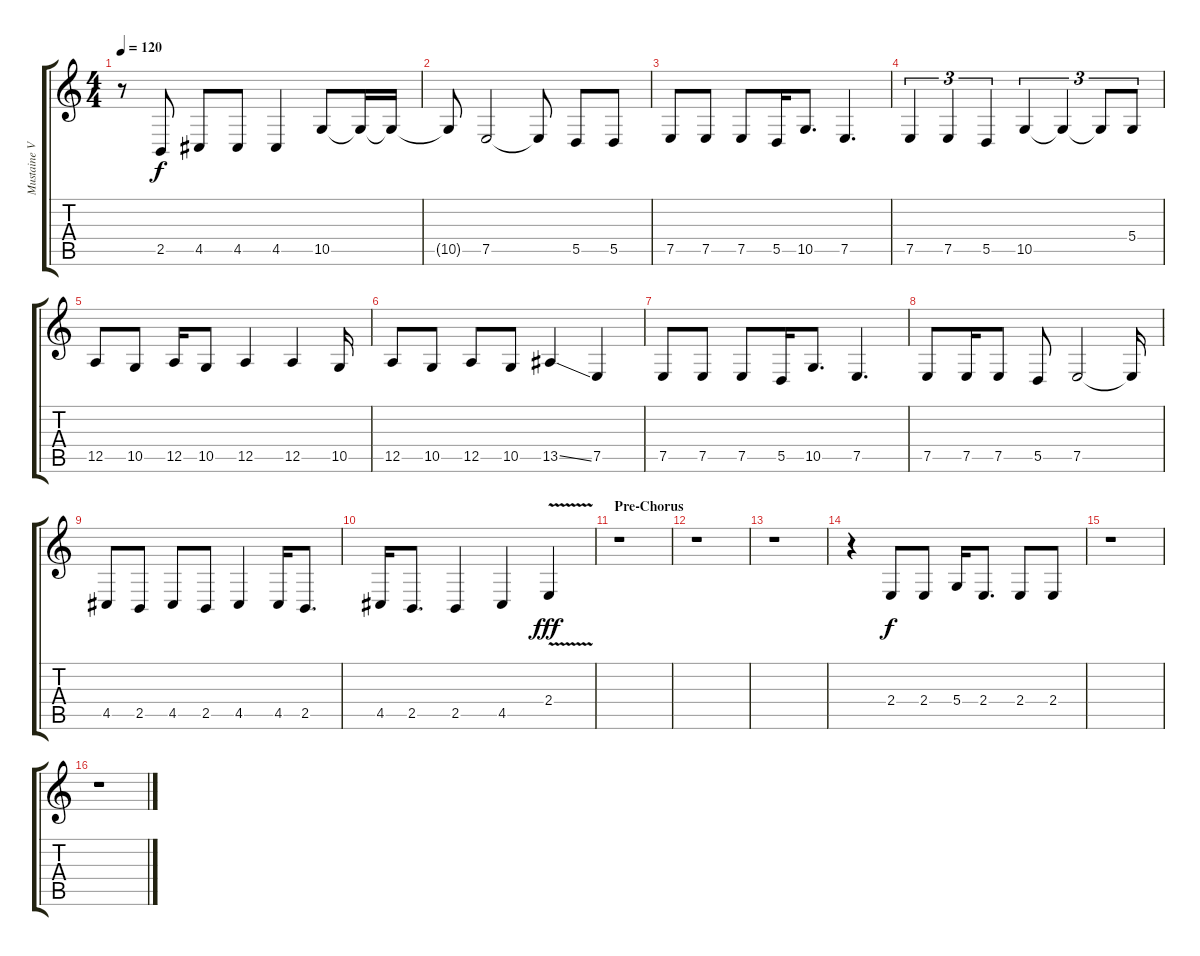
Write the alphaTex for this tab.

\track ("Mustaine Voice" "Mustaine V") {instrument baritonesax}
\staff {score tabs}
\tuning (E4 B3 G3 D3 A2 E2) {hide}
\ts (4 4)
\tempo 120
\clef g2
\ks c
r.8{dy f} 2.5.8 4.5.8 4.5.8 4.5.4 10.5.8 10.5{t}.16 10.5{t}.16 |
10.5{t}.8 7.5.2 7.5{t}.8 5.5.8 5.5.8 |
7.5.8 7.5.8 7.5.8 5.5.16 10.5.8{d} 7.5.4{d} |
7.5.4{tu (3 2)} 7.5.4{tu (3 2)} 5.5.4{tu (3 2)} 10.5.4{tu (3 2)} 10.5{t}.4{tu (3 2)} 10.5{t}.8{tu (3 2)} 5.4.8{tu (3 2)} |
12.5.8 10.5.8 12.5.16 10.5.8 12.5.4 12.5.4 10.5.16 |
12.5.8 10.5.8 12.5.8 10.5.8 13.5{ss}.4 7.5.4 |
7.5.8 7.5.8 7.5.8 5.5.16 10.5.8{d} 7.5.4{d} |
7.5.8 7.5.16 7.5.8 5.5.8 7.5.2 7.5{t}.16 |
4.5.8 2.5.8 4.5.8 2.5.8 4.5.4 4.5.16 2.5.8{d} |
4.5.16 2.5.8{d} 2.5.4 4.5.4 2.4{v}.4{dy fff} |
\section ("" "Pre-Chorus")
r.1 |
r.1 |
r.1 |
r.4 2.4.8{dy f} 2.4.8 5.4.16 2.4.8{d} 2.4.8 2.4.8 |
r.1 |
r.1
